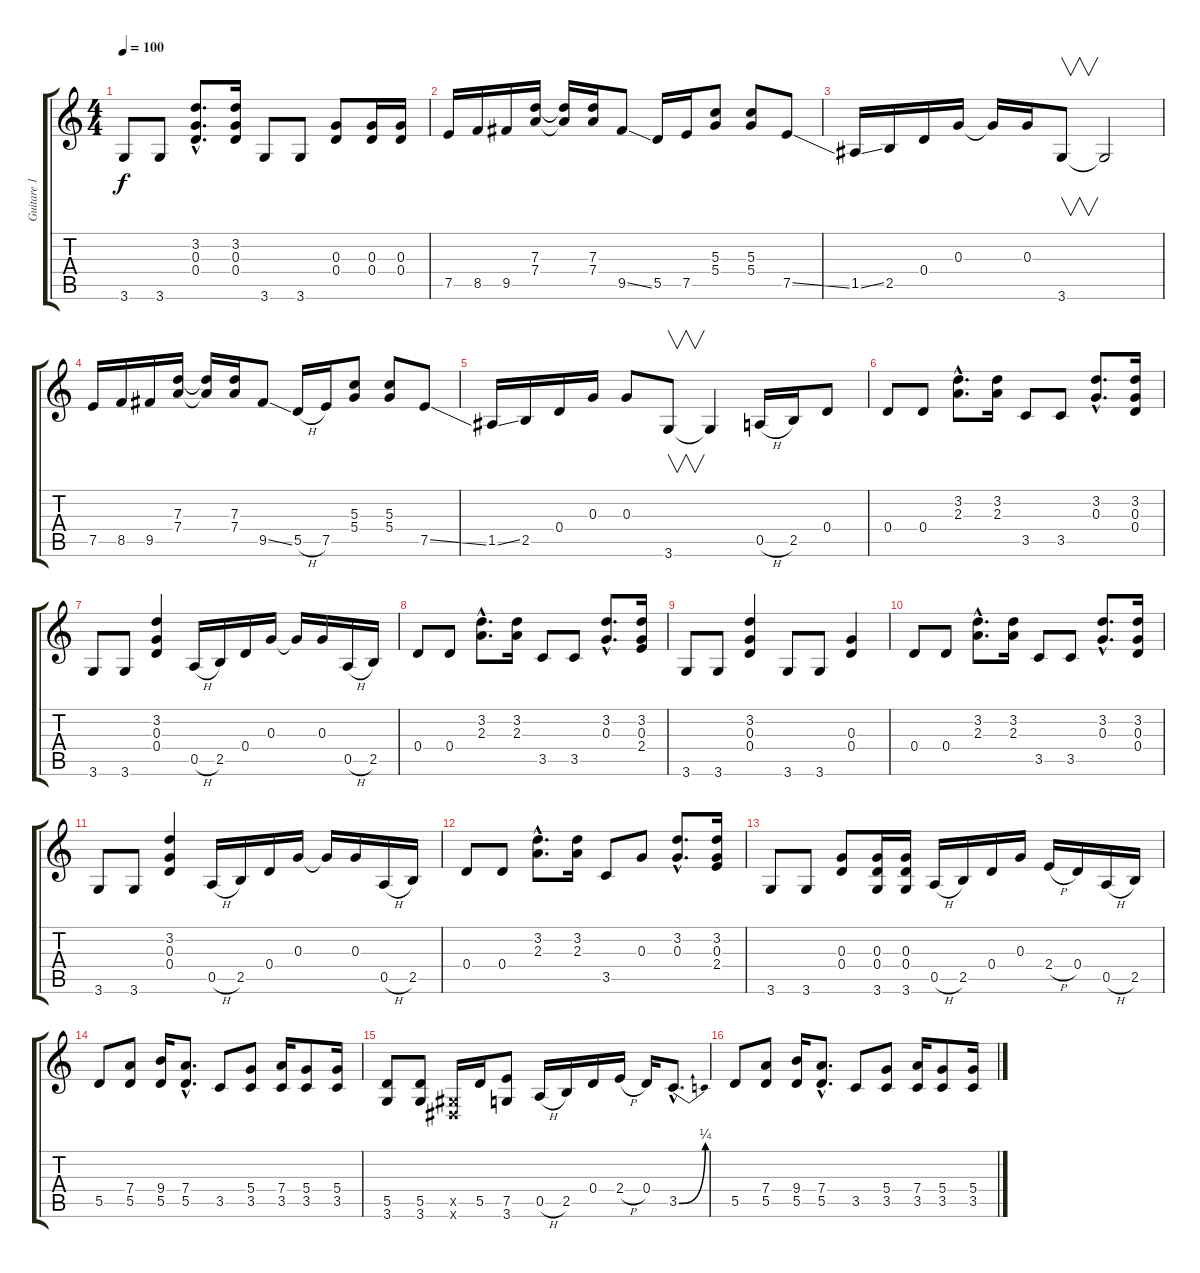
\track ("Guitare 1" "Guitare 1") {instrument electricguitarclean}
\staff {score tabs}
\tuning (E4 B3 G3 D3 A2 E2) {hide}
\ts (4 4)
\tempo 100
\clef g2
\ks c
3.6.8{dy f} 3.6.8 (3.2{hac} 0.3{hac} 0.4{hac}).8{d} (3.2 0.3 0.4).16 3.6.8 3.6.8 (0.3 0.4).8 (0.3 0.4).16 (0.3 0.4).16 |
7.5.16 8.5.16 9.5.16 (7.3 7.4).16 (7.3{t} 7.4{t}).16 (7.3 7.4).16 9.5{ss}.8 5.5.16 7.5.16 (5.3 5.4).8 (5.3 5.4).8 7.5{ss}.8 |
1.5{ss}.16 2.5.16 0.4.16 0.3.16 0.3{t}.16 0.3.16 3.6.8{v} 3.6{t}.2 |
7.5.16 8.5.16 9.5.16 (7.3 7.4).16 (7.3{t} 7.4{t}).16 (7.3 7.4).16 9.5{ss}.8 5.5{h}.16 7.5.16 (5.3 5.4).8 (5.3 5.4).8 7.5{ss}.8 |
1.5{ss}.16 2.5.16 0.4.16 0.3.16 0.3.8 3.6.8{v} 3.6{t}.4 0.5{h}.16 2.5.16 0.4.8 |
0.4.8 0.4.8 (3.2{hac} 2.3{hac}).8{d} (3.2 2.3).16 3.5.8 3.5.8 (3.2{hac} 0.3{hac}).8{d} (3.2 0.3 0.4).16 |
3.6.8 3.6.8 (3.2 0.3 0.4).4 0.5{h}.16 2.5.16 0.4.16 0.3.16 0.3{t}.16 0.3.16 0.5{h}.16 2.5.16 |
0.4.8 0.4.8 (3.2{hac} 2.3{hac}).8{d} (3.2 2.3).16 3.5.8 3.5.8 (3.2{hac} 0.3{hac}).8{d} (3.2 0.3 2.4).16 |
3.6.8 3.6.8 (3.2 0.3 0.4).4 3.6.8 3.6.8 (0.3 0.4).4 |
0.4.8 0.4.8 (3.2{hac} 2.3{hac}).8{d} (3.2 2.3).16 3.5.8 3.5.8 (3.2{hac} 0.3{hac}).8{d} (3.2 0.3 0.4).16 |
3.6.8 3.6.8 (3.2 0.3 0.4).4 0.5{h}.16 2.5.16 0.4.16 0.3.16 0.3{t}.16 0.3.16 0.5{h}.16 2.5.16 |
0.4.8 0.4.8 (3.2{hac} 2.3{hac}).8{d} (3.2 2.3).16 3.5.8 0.3.8 (3.2{hac} 0.3{hac}).8{d} (3.2 0.3 2.4).16 |
3.6.8 3.6.8 (0.3 0.4).8 (0.3 0.4 3.6).16 (0.3 0.4 3.6).16 0.5{h}.16 2.5.16 0.4.16 0.3.16 2.4{h}.16 0.4.16 0.5{h}.16 2.5.16 |
5.5.8 (7.4 5.5).8 (9.4 5.5).16 (7.4{hac} 5.5{hac}).8{d} 3.5.8 (5.4 3.5).8 (7.4 3.5).16 (5.4 3.5).8 (5.4 3.5).16 |
(5.5 3.6).8 (5.5 3.6).8 (-1.5{x} -1.6{x}).16 5.5.16 (7.5 3.6).8 0.5{h}.16 2.5.16 0.4.16 2.4{h}.16 0.4.16 3.5{be (bend 0 0 60 1) hac}.8{d} |
5.5.8 (7.4 5.5).8 (9.4 5.5).16 (7.4{hac} 5.5{hac}).8{d} 3.5.8 (5.4 3.5).8 (7.4 3.5).16 (5.4 3.5).8 (5.4 3.5).16
